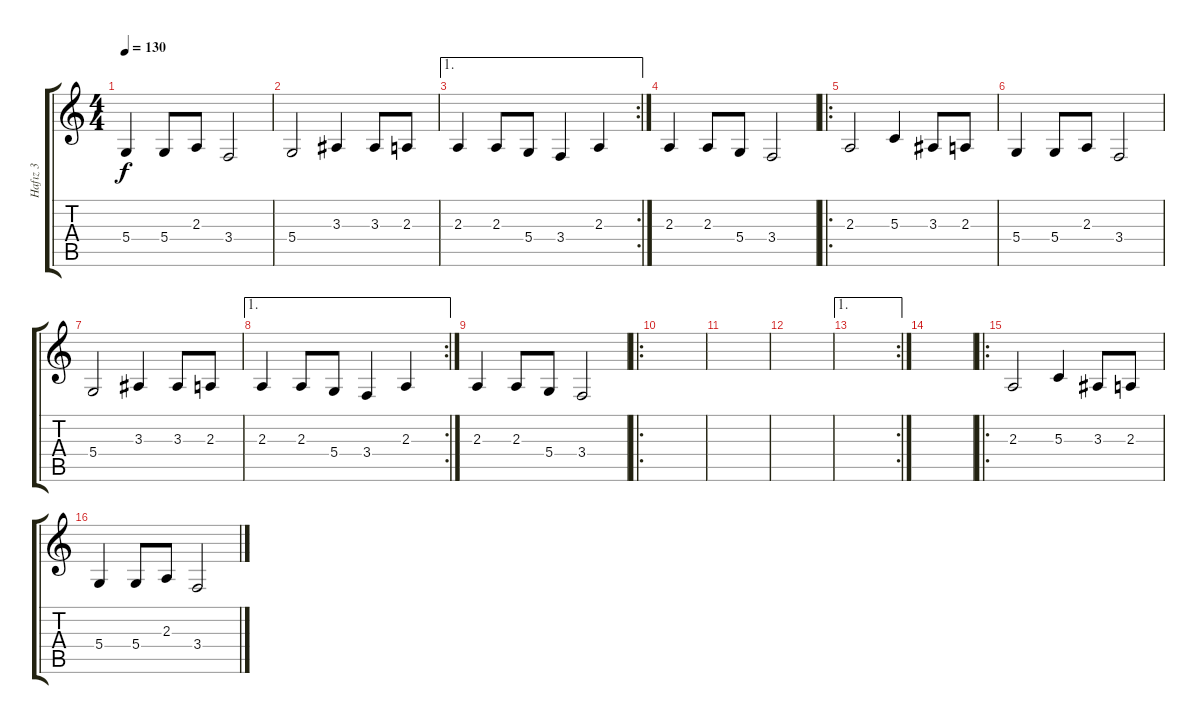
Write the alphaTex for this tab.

\track ("Hafız 3" "Hafız 3") {instrument pad5bowed}
\staff {score tabs}
\tuning (E4 B3 G3 D3 A2 E2) {hide}
\ts (4 4)
\tempo 130
\clef g2
\ks c
5.4.4{dy f} 5.4.8 2.3.8 3.4.2 |
5.4.2 3.3.4 3.3.8 2.3.8 |
\ae 1
\rc 2
2.3.4 2.3.8 5.4.8 3.4.4 2.3.4 |
2.3.4 2.3.8 5.4.8 3.4.2 |
\ro
2.3.2{instrument pad5bowed} 5.3.4 3.3.8 2.3.8 |
5.4.4 5.4.8 2.3.8 3.4.2 |
5.4.2 3.3.4 3.3.8 2.3.8 |
\ae 1
\rc 2
2.3.4 2.3.8 5.4.8 3.4.4 2.3.4 |
2.3.4 2.3.8 5.4.8 3.4.2 |
\ro
|
|
|
\ae 1
\rc 2
|
|
\ro
2.3.2{instrument pad7halo} 5.3.4 3.3.8 2.3.8 |
5.4.4 5.4.8 2.3.8 3.4.2
